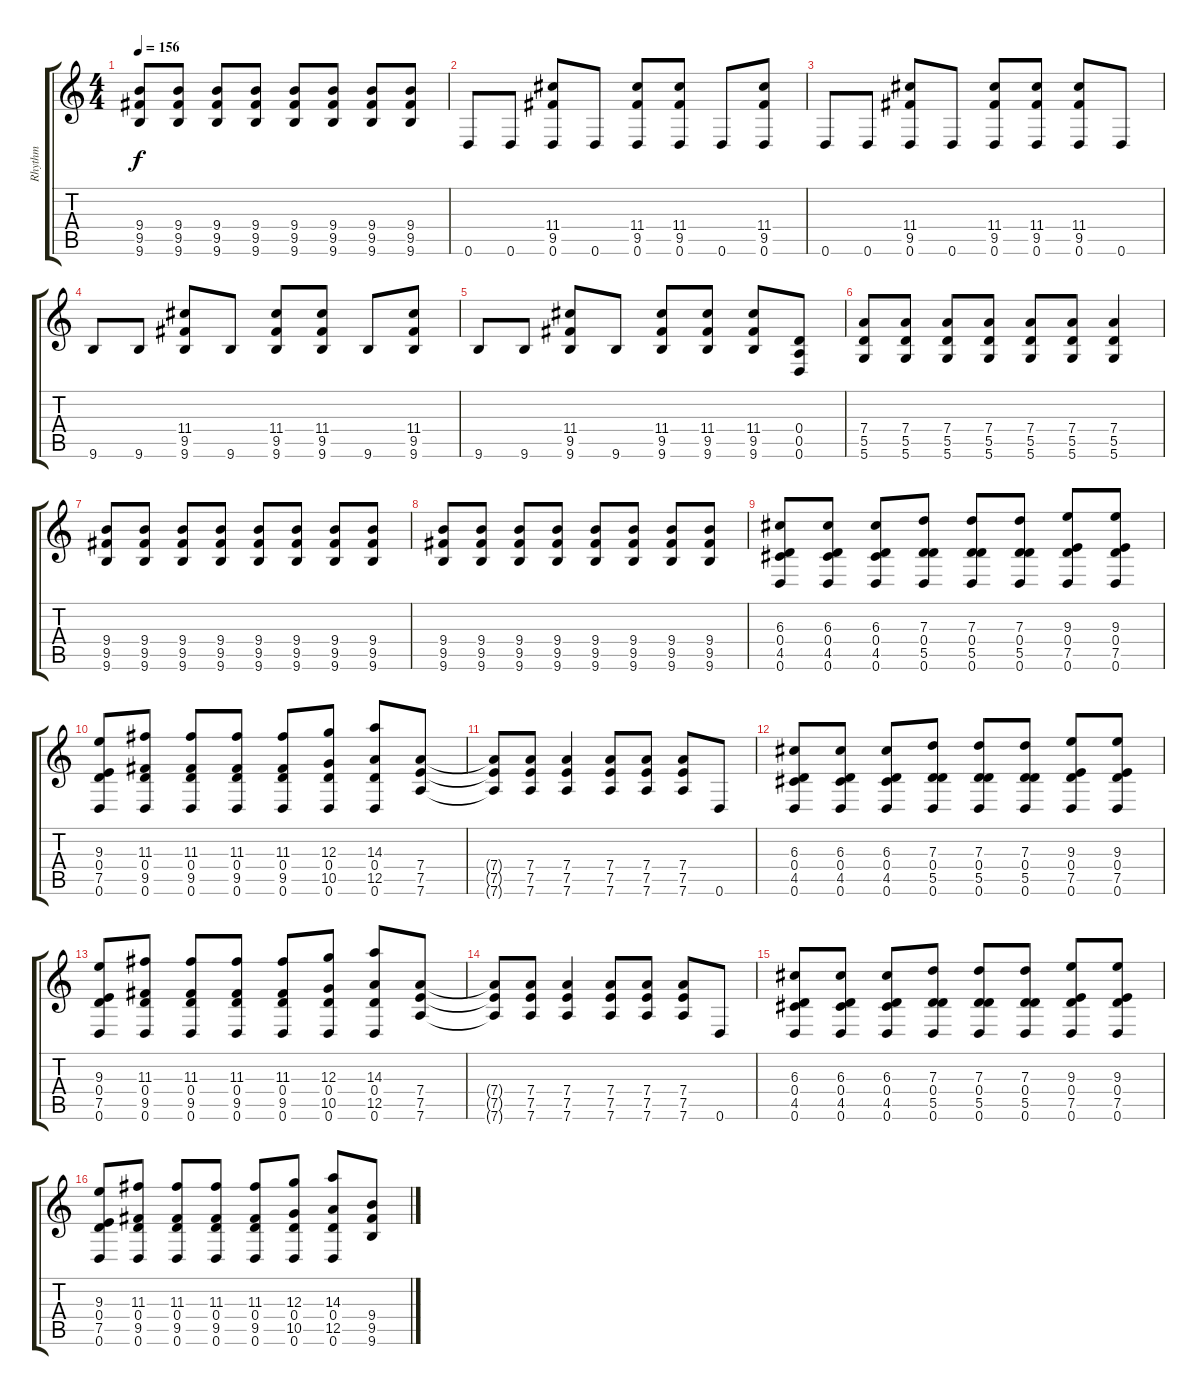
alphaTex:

\track ("Rhythm" "Rhythm") {instrument distortionguitar}
\staff {score tabs}
\tuning (E4 B3 G3 D3 A2 D2) {hide}
\ts (4 4)
\tempo 156
\clef g2
\ks c
(9.4 9.5 9.6).8{dy f} (9.4 9.5 9.6).8 (9.4 9.5 9.6).8 (9.4 9.5 9.6).8 (9.4 9.5 9.6).8 (9.4 9.5 9.6).8 (9.4 9.5 9.6).8 (9.4 9.5 9.6).8 |
0.6.8 0.6.8 (11.4 9.5 0.6).8 0.6.8 (11.4 9.5 0.6).8 (11.4 9.5 0.6).8 0.6.8 (11.4 9.5 0.6).8 |
0.6.8 0.6.8 (11.4 9.5 0.6).8 0.6.8 (11.4 9.5 0.6).8 (11.4 9.5 0.6).8 (11.4 9.5 0.6).8 0.6.8 |
9.6.8 9.6.8 (11.4 9.5 9.6).8 9.6.8 (11.4 9.5 9.6).8 (11.4 9.5 9.6).8 9.6.8 (11.4 9.5 9.6).8 |
9.6.8 9.6.8 (11.4 9.5 9.6).8 9.6.8 (11.4 9.5 9.6).8 (11.4 9.5 9.6).8 (11.4 9.5 9.6).8 (0.4 0.5 0.6).8 |
(7.4 5.5 5.6).8 (7.4 5.5 5.6).8 (7.4 5.5 5.6).8 (7.4 5.5 5.6).8 (7.4 5.5 5.6).8 (7.4 5.5 5.6).8 (7.4 5.5 5.6).4 |
(9.4 9.5 9.6).8 (9.4 9.5 9.6).8 (9.4 9.5 9.6).8 (9.4 9.5 9.6).8 (9.4 9.5 9.6).8 (9.4 9.5 9.6).8 (9.4 9.5 9.6).8 (9.4 9.5 9.6).8 |
(9.4 9.5 9.6).8 (9.4 9.5 9.6).8 (9.4 9.5 9.6).8 (9.4 9.5 9.6).8 (9.4 9.5 9.6).8 (9.4 9.5 9.6).8 (9.4 9.5 9.6).8 (9.4 9.5 9.6).8 |
(6.3 0.4 4.5 0.6).8 (6.3 0.4 4.5 0.6).8 (6.3 0.4 4.5 0.6).8 (7.3 0.4 5.5 0.6).8 (7.3 0.4 5.5 0.6).8 (7.3 0.4 5.5 0.6).8 (9.3 0.4 7.5 0.6).8 (9.3 0.4 7.5 0.6).8 |
(9.3 0.4 7.5 0.6).8 (11.3 0.4 9.5 0.6).8 (11.3 0.4 9.5 0.6).8 (11.3 0.4 9.5 0.6).8 (11.3 0.4 9.5 0.6).8 (12.3 0.4 10.5 0.6).8 (14.3 0.4 12.5 0.6).8 (7.4 7.5 7.6).8 |
(7.4{t} 7.5{t} 7.6{t}).8 (7.4 7.5 7.6).8 (7.4 7.5 7.6).4 (7.4 7.5 7.6).8 (7.4 7.5 7.6).8 (7.4 7.5 7.6).8 0.6.8 |
(6.3 0.4 4.5 0.6).8 (6.3 0.4 4.5 0.6).8 (6.3 0.4 4.5 0.6).8 (7.3 0.4 5.5 0.6).8 (7.3 0.4 5.5 0.6).8 (7.3 0.4 5.5 0.6).8 (9.3 0.4 7.5 0.6).8 (9.3 0.4 7.5 0.6).8 |
(9.3 0.4 7.5 0.6).8 (11.3 0.4 9.5 0.6).8 (11.3 0.4 9.5 0.6).8 (11.3 0.4 9.5 0.6).8 (11.3 0.4 9.5 0.6).8 (12.3 0.4 10.5 0.6).8 (14.3 0.4 12.5 0.6).8 (7.4 7.5 7.6).8 |
(7.4{t} 7.5{t} 7.6{t}).8 (7.4 7.5 7.6).8 (7.4 7.5 7.6).4 (7.4 7.5 7.6).8 (7.4 7.5 7.6).8 (7.4 7.5 7.6).8 0.6.8 |
(6.3 0.4 4.5 0.6).8 (6.3 0.4 4.5 0.6).8 (6.3 0.4 4.5 0.6).8 (7.3 0.4 5.5 0.6).8 (7.3 0.4 5.5 0.6).8 (7.3 0.4 5.5 0.6).8 (9.3 0.4 7.5 0.6).8 (9.3 0.4 7.5 0.6).8 |
(9.3 0.4 7.5 0.6).8 (11.3 0.4 9.5 0.6).8 (11.3 0.4 9.5 0.6).8 (11.3 0.4 9.5 0.6).8 (11.3 0.4 9.5 0.6).8 (12.3 0.4 10.5 0.6).8 (14.3 0.4 12.5 0.6).8 (9.4 9.5 9.6).8
